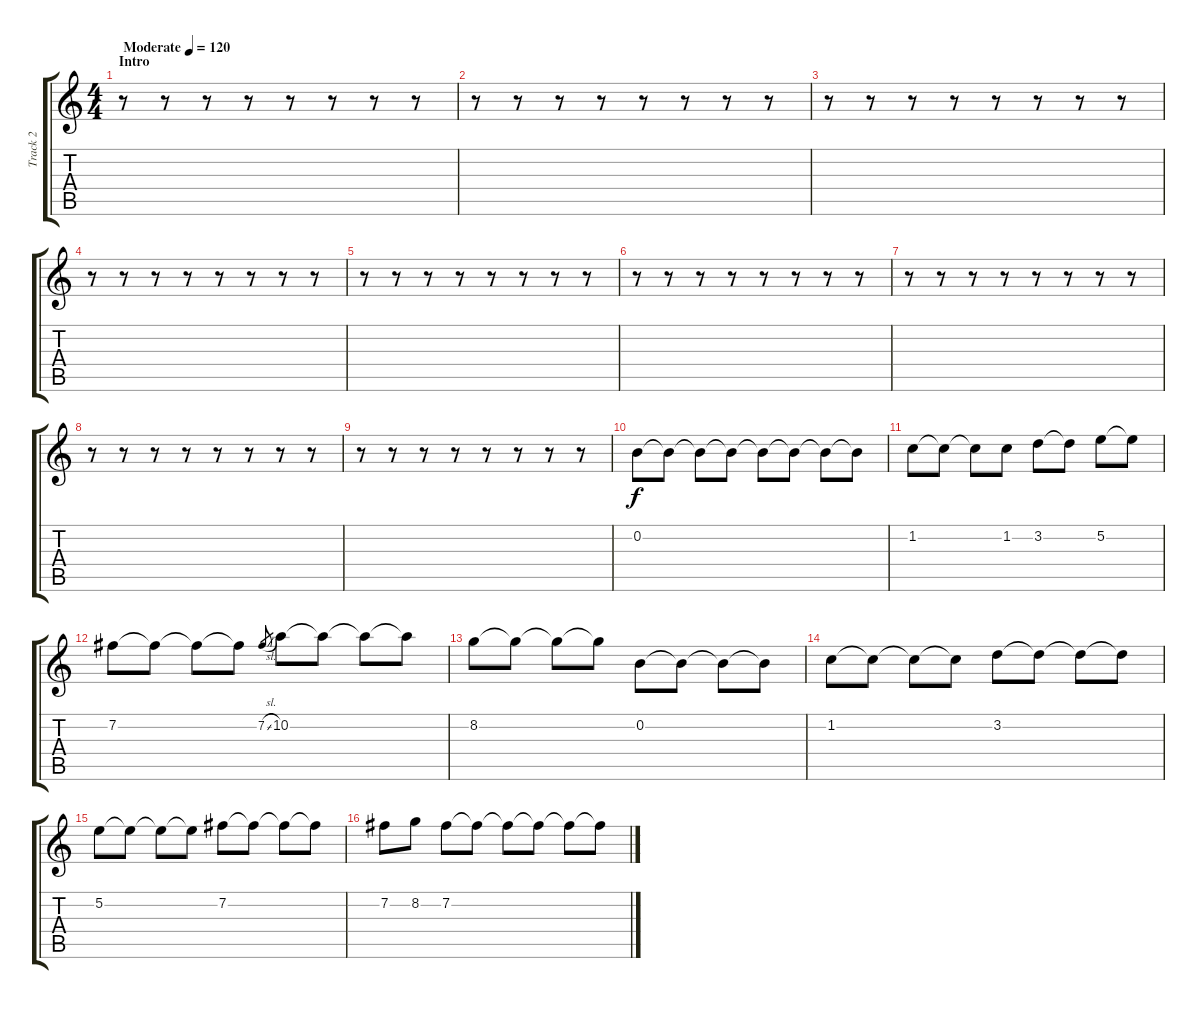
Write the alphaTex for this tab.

\track ("Track 2" "Track 2") {instrument acousticguitarsteel}
\staff {score tabs}
\tuning (E4 B3 G3 D3 A2 E2) {hide}
\ts (4 4)
\section ("" "Intro")
\tempo (120 "Moderate")
\clef g2
\ks c
r.8{dy f instrument acousticguitarsteel} r.8 r.8 r.8 r.8 r.8 r.8 r.8 |
r.8 r.8 r.8 r.8 r.8 r.8 r.8 r.8 |
r.8 r.8 r.8 r.8 r.8 r.8 r.8 r.8 |
r.8 r.8 r.8 r.8 r.8 r.8 r.8 r.8 |
r.8 r.8 r.8 r.8 r.8 r.8 r.8 r.8 |
r.8 r.8 r.8 r.8 r.8 r.8 r.8 r.8 |
r.8 r.8 r.8 r.8 r.8 r.8 r.8 r.8 |
r.8 r.8 r.8 r.8 r.8 r.8 r.8 r.8 |
r.8 r.8 r.8 r.8 r.8 r.8 r.8 r.8 |
0.2.8 0.2{t}.8 0.2{t}.8 0.2{t}.8 0.2{t}.8 0.2{t}.8 0.2{t}.8 0.2{t}.8 |
1.2.8 1.2{t}.8 1.2{t}.8 1.2.8 3.2.8 3.2{t}.8 5.2.8 5.2{t}.8 |
7.2.8 7.2{t}.8 7.2{t}.8 7.2{t}.8 7.2{sl}.8{gr} 10.2.8 10.2{t}.8 10.2{t}.8 10.2{t}.8 |
8.2.8 8.2{t}.8 8.2{t}.8 8.2{t}.8 0.2.8 0.2{t}.8 0.2{t}.8 0.2{t}.8 |
1.2.8 1.2{t}.8 1.2{t}.8 1.2{t}.8 3.2.8 3.2{t}.8 3.2{t}.8 3.2{t}.8 |
5.2.8 5.2{t}.8 5.2{t}.8 5.2{t}.8 7.2.8 7.2{t}.8 7.2{t}.8 7.2{t}.8 |
7.2.8 8.2.8 7.2.8 7.2{t}.8 7.2{t}.8 7.2{t}.8 7.2{t}.8 7.2{t}.8
